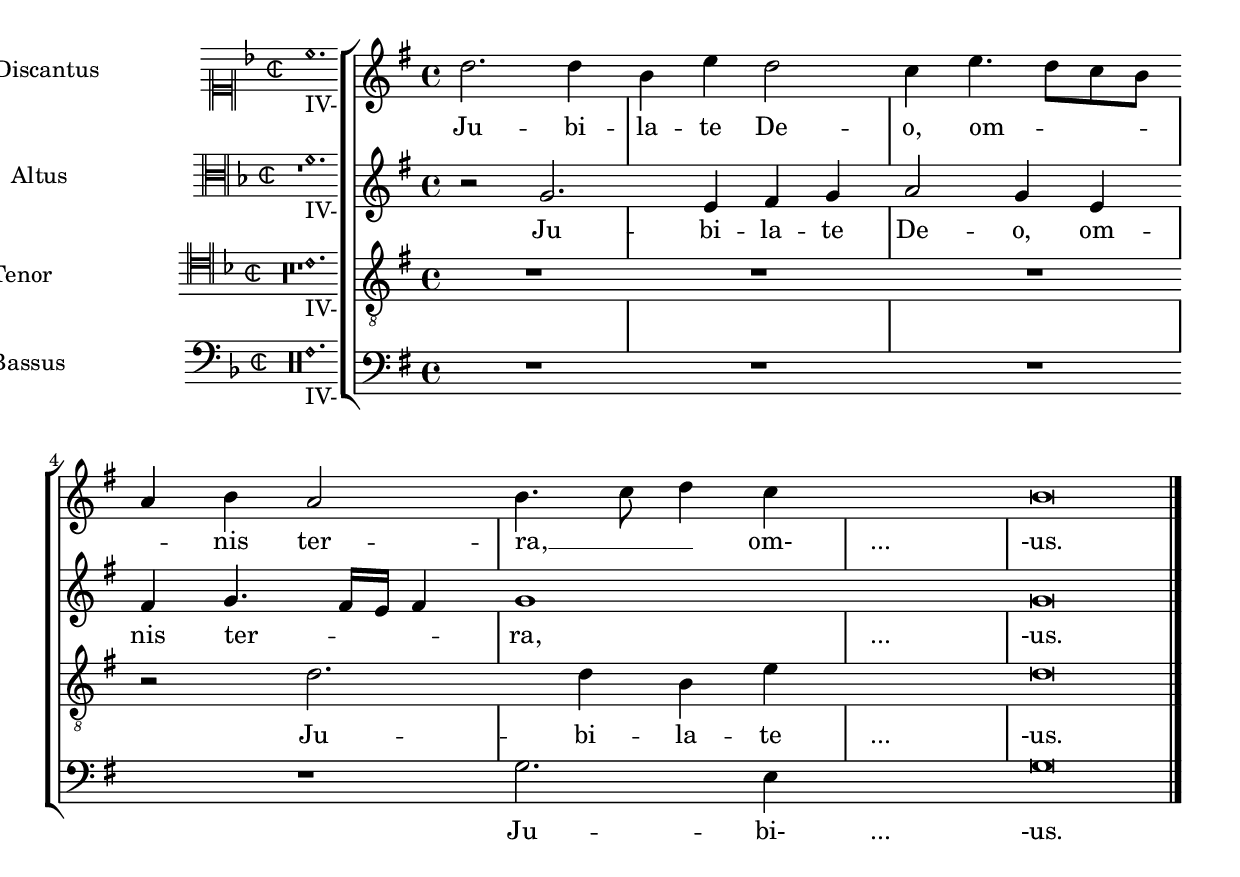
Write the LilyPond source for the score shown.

%% DO NOT EDIT this file manually; it is automatically
%% generated from LSR http://lsr.dsi.unimi.it
%% Make any changes in LSR itself, or in Documentation/snippets/new/ ,
%% and then run scripts/auxiliar/makelsr.py
%%
%% This file is in the public domain.
\version "2.12.2"

\header {
  lsrtags = "ancient-notation, tweaks-and-overrides"

%% Translation of GIT committish: 59caa3adce63114ca7972d18f95d4aadc528ec3d
  texidoces = "
A modo de alternativa para obtener auténticos «incipit»
independientes de la partitura principal, se incluyen como
elemento de marcado en el campo que se usa normalmente para el
nombre del instrumento. Por el momento, la letra sólo se puede
añadir como marcado directo. Por desgracia, su espaciado no es
análogo al de la letra principal.

"
  doctitlees = "Transcripción de música antigua con incipit"

  texidoc = "
As a workaround to get real incipits which are independent from the
main score these are included as a markup into the field normally used
for the instrument name. As for now lyrics can only be added as a
direct markup. It doesn't unfortunately conform with the spacing of the
main lyrics.

"
  doctitle = "Transcription of Ancient music with incipit"
} % begin verbatim

global = {
  \set Score.skipBars = ##t
  \key g \major
  \time 4/4
  %make the staff lines invisible on staves
  \override Staff.BarLine #'transparent = ##t
  \skip 1*8 % the actual music
  % let finis bar go through all staves
  \override Staff.BarLine #'transparent = ##f
  % finis bar
  \bar "|."
}

discantusNotes = {
  \transpose c' c'' {
    \clef treble
    d'2. d'4 |
    b e' d'2 |
    c'4 e'4.( d'8 c' b |
    a4) b a2 |
    b4.( c'8 d'4) c'4 |
    \once \override NoteHead #'transparent = ##t c'1 |
    b\breve |
  }
}

discantusLyrics = \lyricmode {
  Ju -- bi -- |
  la -- te De -- |
  o, om --
  nis ter -- |
  ra, __ om- |
  "..." |
  -us. |
}

altusNotes = {
  \transpose c' c'' {
    \clef treble
    r2 g2. e4 fis g | % two bars
    a2 g4 e |
    fis g4.( fis16 e fis4) |
    g1 |
    \once \override NoteHead #'transparent = ##t g1 |
    g\breve |
  }
}

altusLyrics = \lyricmode {
  Ju -- bi -- la -- te | % two bars
  De -- o, om -- |
  nis ter -- ra, |
  "..." |
  -us. |
}

tenorNotes = {
  \transpose c' c' {
    \clef "treble_8"
    R1 |
    R1 |
    R1 |
    r2 d'2. d'4 b e' | % two bars
    \once \override NoteHead #'transparent = ##t e'1 |
    d'\breve |
  }
}

tenorLyrics = \lyricmode {
  Ju -- bi -- la -- te | % two bars
  "..." |
  -us.
}

bassusNotes = {
  \transpose c' c' {
    \clef bass
    R1 |
    R1 |
    R1 |
    R1 |
    g2. e4 |
    \once \override NoteHead #'transparent = ##t e1 |
    g\breve |
  }
}

bassusLyrics = \lyricmode {
  Ju -- bi- |
  "..." |
  -us.
}

incipitDiscantus = \markup {
  \score {
    {
      \set Staff.instrumentName = #"Discantus "
      \override NoteHead #'style = #'neomensural
      \override Rest #'style = #'neomensural
      \override Staff.TimeSignature #'style = #'neomensural
      \cadenzaOn
      \clef "neomensural-c1"
      \key f \major
      \time 2/2
      c''1._"IV-" s2  %two bars
      \skip 1*8 % eight bars
    }
    \layout {
      \context {
        \Voice
        \remove "Ligature_bracket_engraver"
        \consists "Mensural_ligature_engraver"
      }
      line-width = 4.5\cm
    }
  }
}

incipitAltus = \markup {
  \score {
    {
      \set Staff.instrumentName = #"Altus "
      \override NoteHead #'style = #'neomensural
      \override Rest #'style = #'neomensural
      \override Staff.TimeSignature #'style = #'neomensural
      \cadenzaOn
      \clef "neomensural-c3"
      \key f \major
      \time 2/2
      r1        % one bar
      f'1._"IV-" s2   % two bars
      \skip 1*7 % seven bars
    }
    \layout {
      \context {
        \Voice
        \remove "Ligature_bracket_engraver"
        \consists "Mensural_ligature_engraver"
      }
      line-width = 4.5\cm
    }
  }
}

incipitTenor = \markup {
  \score {
    {
      \set Staff.instrumentName = #"Tenor  "
      \override NoteHead #'style = #'neomensural
      \override Rest #'style = #'neomensural
      \override Staff.TimeSignature #'style = #'neomensural
      \cadenzaOn
      \clef "neomensural-c4"
      \key f \major
      \time 2/2
      r\longa   % four bars
      r\breve   % two bars
      r1        % one bar
      c'1._"IV-" s2   % two bars
      \skip 1   % one bar
    }
    \layout {
      \context {
        \Voice
        \remove "Ligature_bracket_engraver"
        \consists "Mensural_ligature_engraver"
      }
      line-width = 4.5\cm
    }
  }
}

incipitBassus = \markup {
  \score {
    {
      \set Staff.instrumentName = #"Bassus  "
      \override NoteHead #'style = #'neomensural
      \override Rest #'style = #'neomensural
      \override Staff.TimeSignature #'style = #'neomensural
      \cadenzaOn
      \clef "bass"
      \key f \major
      \time 2/2
      % incipit
      r\maxima  % eight bars
      f1._"IV-" s2    % two bars
    }
    \layout {
      \context {
        \Voice
        \remove "Ligature_bracket_engraver"
        \consists "Mensural_ligature_engraver"
      }
      line-width = 4.5\cm
    }
  }
}

%StaffGroup is used instead of ChoirStaff to get bar lines between systems
\score {
  <<
    \new StaffGroup = choirStaff <<
      \new Voice = "discantusNotes" <<
        \global
        \set Staff.instrumentName = \incipitDiscantus
        \discantusNotes
      >>
      \new Lyrics = "discantusLyrics" \lyricsto discantusNotes { \discantusLyrics }

      \new Voice = "altusNotes" <<
        \global
        \set Staff.instrumentName = \incipitAltus
        \altusNotes
      >>
      \new Lyrics = "altusLyrics" \lyricsto altusNotes { \altusLyrics }

      \new Voice = "tenorNotes" <<
        \global
        \set Staff.instrumentName = \incipitTenor
        \tenorNotes
      >>
      \new Lyrics = "tenorLyrics" \lyricsto tenorNotes { \tenorLyrics }

      \new Voice = "bassusNotes" <<
        \global
        \set Staff.instrumentName = \incipitBassus
        \bassusNotes
      >>
    >>
    \new Lyrics = "bassusLyrics" \lyricsto bassusNotes { \bassusLyrics }
    %Keep the bass lyrics outside of the staff group to avoid bar lines
    %between the lyrics.
  >>

  \layout {
    \context {
      \Score
      % no bars in staves
      \override BarLine #'transparent = ##t
    }
    % the next three instructions keep the lyrics between the bar lines
    \context {
      \Lyrics
      \consists "Bar_engraver"
      \override BarLine #'transparent = ##t
    }
    \context {
      \StaffGroup
      \consists "Separating_line_group_engraver"
    }
    \context {
      \Voice
      % no slurs
      \override Slur #'transparent = ##t
      % Comment in the below "\remove" command to allow line
      % breaking also at those barlines where a note overlaps
      % into the next bar.  The command is commented out in this
      % short example score, but especially for large scores, you
      % will typically yield better line breaking and thus improve
      % overall spacing if you comment in the following command.
      %\remove "Forbid_line_break_engraver"
    }
    indent = 5\cm
  }
}

